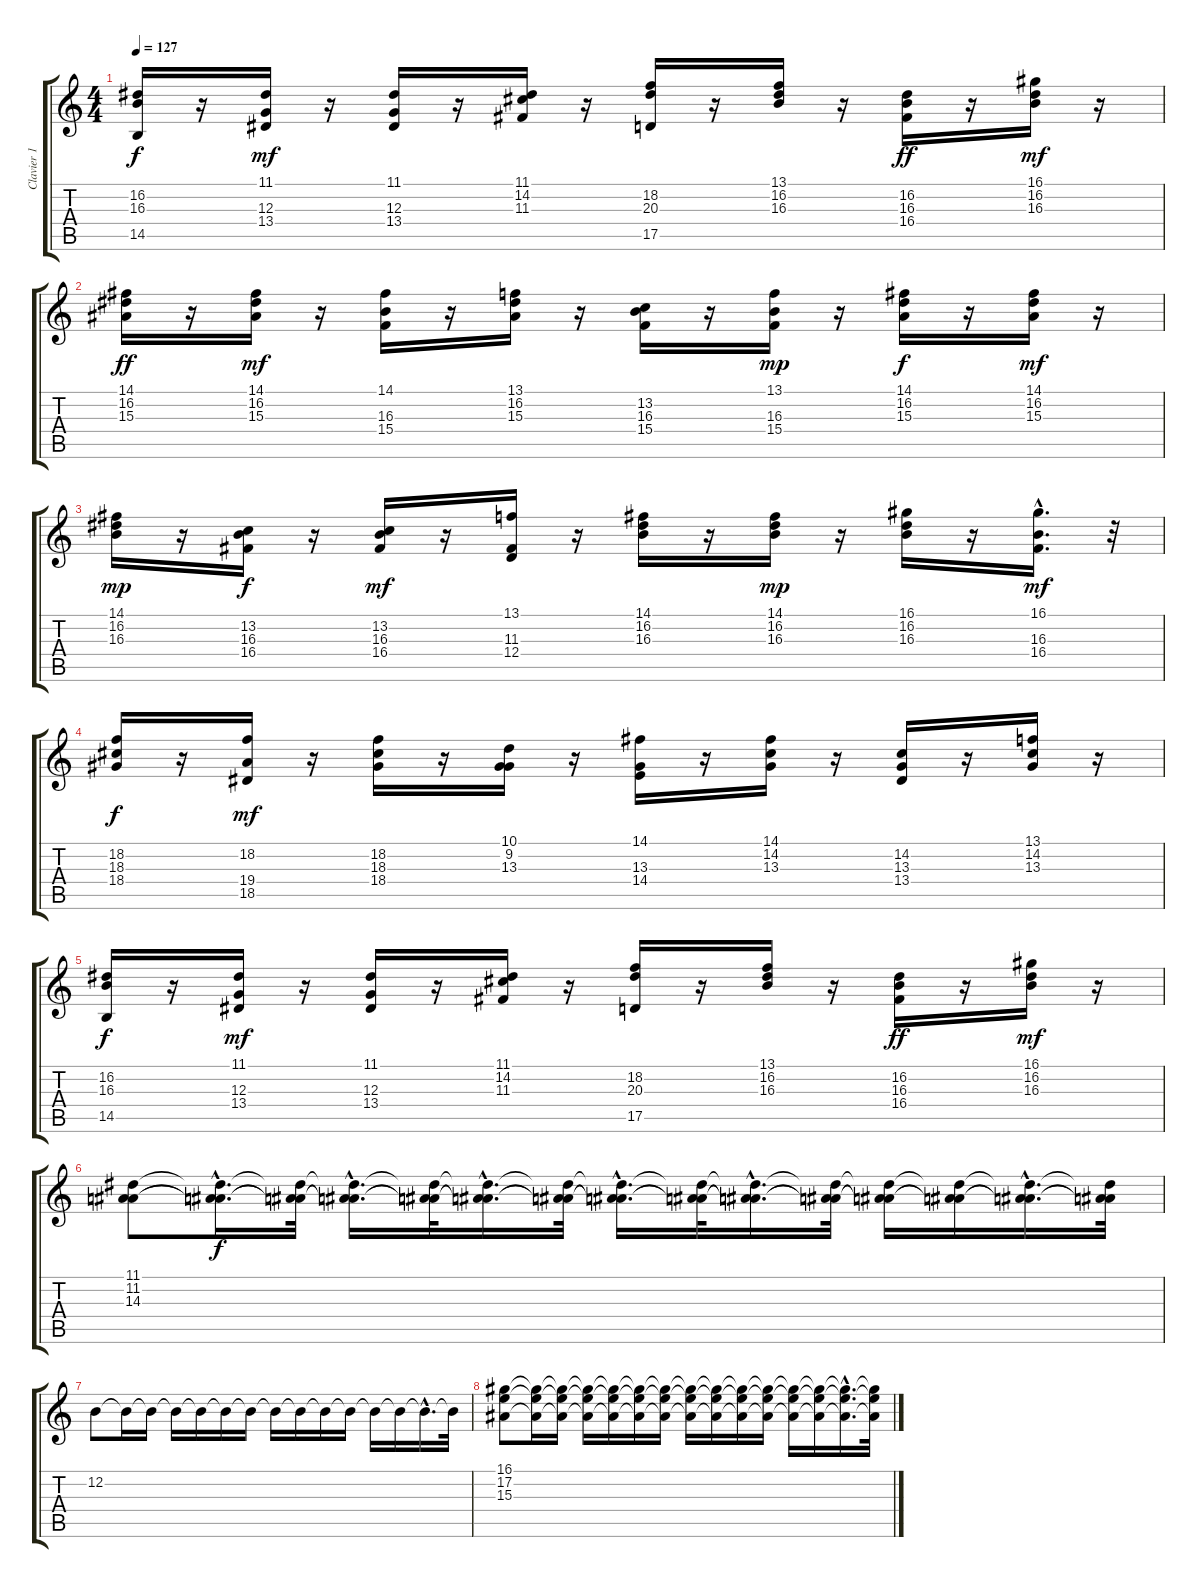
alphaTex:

\track ("Clavier 1" "Clavier 1") {instrument rockorgan}
\staff {score tabs}
\tuning (E4 B3 G3 D3 A2 E2) {hide}
\ts (4 4)
\tempo 127
\clef g2
\ks c
(16.2 16.3 14.5).16{dy f} r.16 (11.1 12.3 13.4).16{dy mf} r.16 (11.1 12.3 13.4).16 r.16 (11.1 14.2 11.3).16 r.16 (18.2 20.3 17.5).16 r.16 (13.1 16.2 16.3).16 r.16 (16.2 16.3 16.4).16{dy ff} r.16 (16.1 16.2 16.3).16{dy mf} r.16 |
(14.1 16.2 15.3).16{dy ff} r.16 (14.1 16.2 15.3).16{dy mf} r.16 (14.1 16.3 15.4).16 r.16 (13.1 16.2 15.3).16 r.16 (13.2 16.3 15.4).16 r.16 (13.1 16.3 15.4).16{dy mp} r.16 (14.1 16.2 15.3).16{dy f} r.16 (14.1 16.2 15.3).16{dy mf} r.16 |
(14.1 16.2 16.3).16{dy mp} r.16 (13.2 16.3 16.4).16{dy f} r.16 (13.2 16.3 16.4).16{dy mf} r.16 (13.1 11.3 12.4).16 r.16 (14.1 16.2 16.3).16 r.16 (14.1 16.2 16.3).16{dy mp} r.16 (16.1 16.2 16.3).16 r.16 (16.1{hac} 16.3 16.4).16{d dy mf} r.32 |
(18.2 18.3 18.4).16{dy f} r.16 (18.2 19.4 18.5).16{dy mf} r.16 (18.2 18.3 18.4).16 r.16 (10.1 9.2 13.3).16 r.16 (14.1 13.3 14.4).16 r.16 (14.1 14.2 13.3).16 r.16 (14.2 13.3 13.4).16 r.16 (13.1 14.2 13.3).16 r.16 |
(16.2 16.3 14.5).16{dy f} r.16 (11.1 12.3 13.4).16{dy mf} r.16 (11.1 12.3 13.4).16 r.16 (11.1 14.2 11.3).16 r.16 (18.2 20.3 17.5).16 r.16 (13.1 16.2 16.3).16 r.16 (16.2 16.3 16.4).16{dy ff} r.16 (16.1 16.2 16.3).16{dy mf} r.16 |
(11.1 11.2 14.3).8 (11.1{hac t} 11.2{hac t} 14.3{hac t}).16{d dy f} (11.1{t} 11.2{t} 14.3{t}).32 (11.1{hac t} 11.2{hac t} 14.3{hac t}).16{d} (11.1{t} 11.2{t} 14.3{t}).32 (11.1{hac t} 11.2{hac t} 14.3{hac t}).16{d} (11.1{t} 11.2{t} 14.3{t}).32 (11.1{hac t} 11.2{hac t} 14.3{hac t}).16{d} (11.1{t} 11.2{t} 14.3{t}).32 (11.1{hac t} 11.2{hac t} 14.3{hac t}).16{d} (11.1{t} 11.2{t} 14.3{t}).32 (11.1{t} 11.2{t} 14.3{t}).16 (11.1{t} 11.2{t} 14.3{t}).16 (11.1{hac t} 11.2{hac t} 14.3{hac t}).16{d} (11.1{t} 11.2{t} 14.3{t}).32 |
12.2.8 12.2{t}.16 12.2{t}.16 12.2{t}.16 12.2{t}.16 12.2{t}.16 12.2{t}.16 12.2{t}.16 12.2{t}.16 12.2{t}.16 12.2{t}.16 12.2{t}.16 12.2{t}.16 12.2{hac t}.16{d} 12.2{t}.32 |
(16.1 17.2 15.3).8 (16.1{t} 17.2{t} 15.3{t}).16 (16.1{t} 17.2{t} 15.3{t}).16 (16.1{t} 17.2{t} 15.3{t}).16 (16.1{t} 17.2{t} 15.3{t}).16 (16.1{t} 17.2{t} 15.3{t}).16 (16.1{t} 17.2{t} 15.3{t}).16 (16.1{t} 17.2{t} 15.3{t}).16 (16.1{t} 17.2{t} 15.3{t}).16 (16.1{t} 17.2{t} 15.3{t}).16 (16.1{t} 17.2{t} 15.3{t}).16 (16.1{t} 17.2{t} 15.3{t}).16 (16.1{t} 17.2{t} 15.3{t}).16 (16.1{hac t} 17.2{hac t} 15.3{hac t}).16{d} (16.1{t} 17.2{t} 15.3{t}).32
